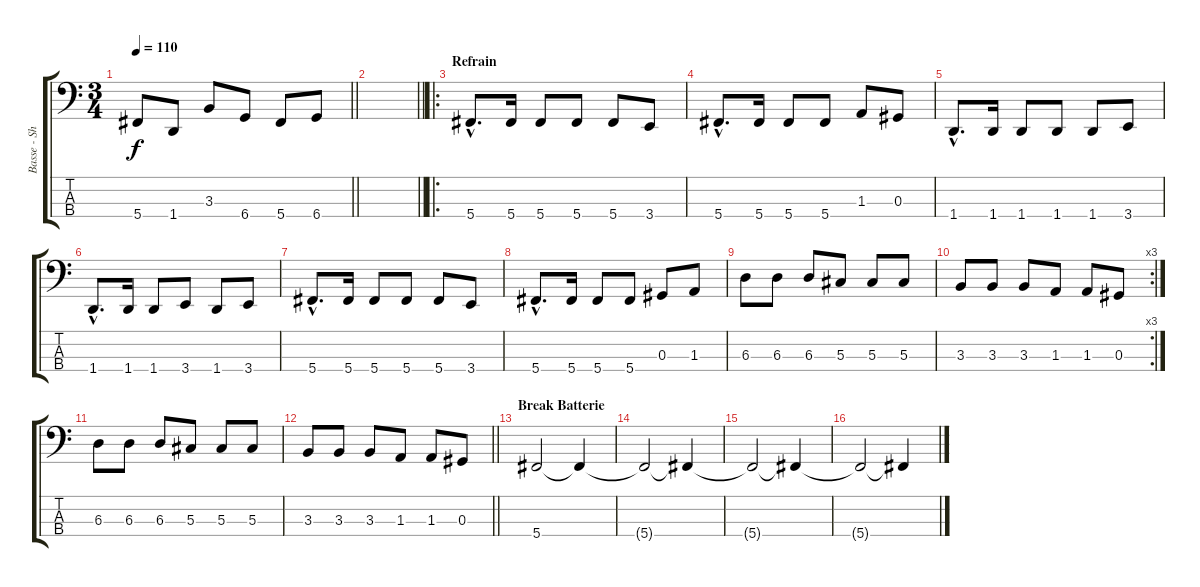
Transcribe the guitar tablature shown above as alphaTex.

\track ("Basse - Shinya" "Basse - Sh") {instrument electricbassfinger}
\staff {score tabs}
\tuning (Gb2 Db2 Ab1 Db1) {hide}
\ts (3 4)
\tempo 110
\clef f4
\barLineRight lightlight
\ks c
5.4.8{dy f} 1.4.8 3.3.8 6.4.8 5.4.8 6.4.8 |
\barLineRight lightlight
|
\ro
\section ("" "Refrain")
5.4{hac}.8{d} 5.4.16 5.4.8 5.4.8 5.4.8 3.4.8 |
5.4{hac}.8{d} 5.4.16 5.4.8 5.4.8 1.3.8 0.3.8 |
1.4{hac}.8{d} 1.4.16 1.4.8 1.4.8 1.4.8 3.4.8 |
1.4{hac}.8{d} 1.4.16 1.4.8 3.4.8 1.4.8 3.4.8 |
5.4{hac}.8{d} 5.4.16 5.4.8 5.4.8 5.4.8 3.4.8 |
5.4{hac}.8{d} 5.4.16 5.4.8 5.4.8 0.3.8 1.3.8 |
6.3.8 6.3.8 6.3.8 5.3.8 5.3.8 5.3.8 |
\rc 3
3.3.8 3.3.8 3.3.8 1.3.8 1.3.8 0.3.8 |
6.3.8 6.3.8 6.3.8 5.3.8 5.3.8 5.3.8 |
\barLineRight lightlight
3.3.8 3.3.8 3.3.8 1.3.8 1.3.8 0.3.8 |
\section ("" "Break Batterie")
5.4.2 5.4{t}.4 |
5.4{t}.2 5.4{t}.4 |
5.4{t}.2 5.4{t}.4 |
5.4{t}.2 5.4{t}.4
